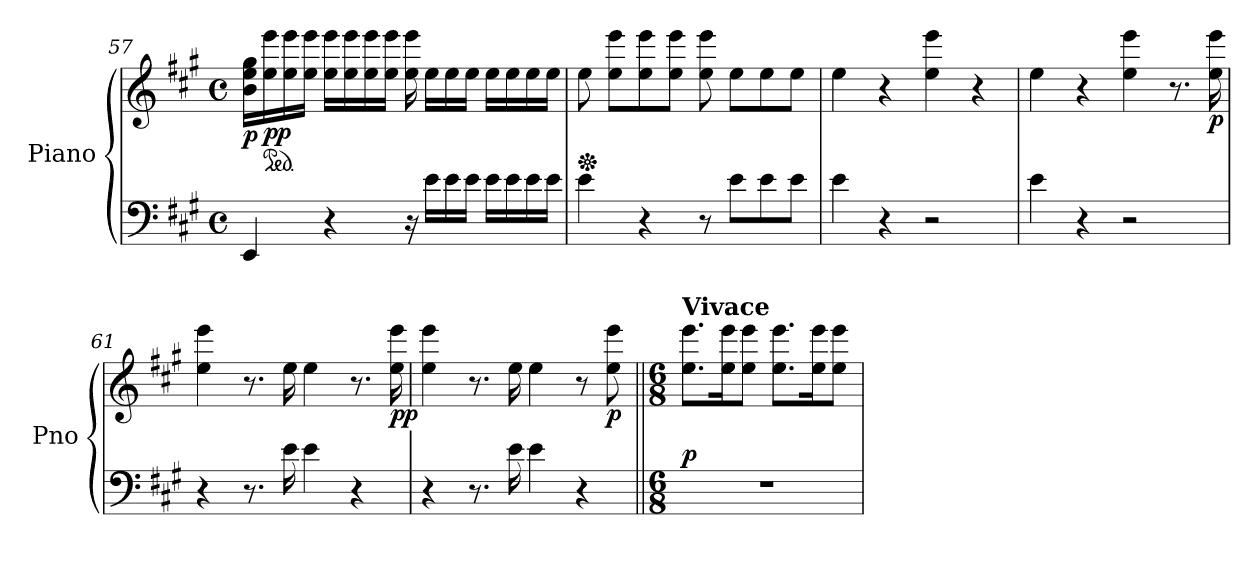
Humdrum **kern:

**kern	**kern	**dynam
*part1	*part1	*part1
*staff2	*staff1	*staff1/2
*I"Piano	*	*
*I'Pno	*	*
*clefF4	*clefG2	*
*k[f#c#g#]	*k[f#c#g#]	*
*M4/4	*M4/4	*
*met(c)	*met(c)	*
=57	=57	=57
!	!	!LO:DY:b
4EE/	16b\ 16ee\ 16gg#\LL	p
*	*ped	*
!	!	!LO:DY:b
.	16ee\ 16eee\	pp
.	16ee\ 16eee\	.
.	16ee\ 16eee\JJ	.
4r	16ee\ 16eee\LL	.
.	16ee\ 16eee\	.
.	16ee\ 16eee\	.
.	16ee\ 16eee\JJ	.
16r	16ee\ 16eee\	.
16e\LL	16ee\LL	.
16e\	16ee\	.
16e\JJ	16ee\JJ	.
16e\LL	16ee\LL	.
16e\	16ee\	.
16e\	16ee\	.
16e\JJ	16ee\JJ	.
!!LO:LB:g=z
=58	=58	=58
*	*Xped	*
4e\	8ee\	.
.	8ee\ 8eee\L	.
4r	8ee\ 8eee\	.
.	8ee\ 8eee\J	.
8r	8ee\ 8eee\	.
8e\L	8ee\L	.
8e\	8ee\	.
8e\J	8ee\J	.
=59	=59	=59
4e\	4ee\	.
4r	4r	.
2r	4ee\ 4eee\	.
.	4r	.
=60	=60	=60
4e\	4ee\	.
4r	4r	.
2r	4ee\ 4eee\	.
.	8.r	.
!	!	!LO:DY:b
.	16ee\ 16eee\	p
=61	=61	=61
4r	4ee\ 4eee\	.
8.r	8.r	.
16e\	16ee\	.
4e\	4ee\	.
4r	8.r	.
!	!	!LO:DY:b
.	16ee\ 16eee\	pp
=62	=62	=62
4r	4ee\ 4eee\	.
8.r	8.r	.
16e\	16ee\	.
4e\	4ee\	.
4r	8r	.
!	!	!LO:DY:b
.	8ee\ 8eee\	p
!!LO:LB:g=z
=63||	=63||	=63||
*M6/8	*M6/8	*
!	!LO:TX:a:B:t=Vivace	!
!	!	!LO:DY:a=2
2.r	8.ee\ 8.eee\L	p
.	16ee\ 16eee\K	.
.	8ee\ 8eee\J	.
.	8.ee\ 8.eee\L	.
.	16ee\ 16eee\K	.
.	8ee\ 8eee\J	.
=	=	=
*-	*-	*-
